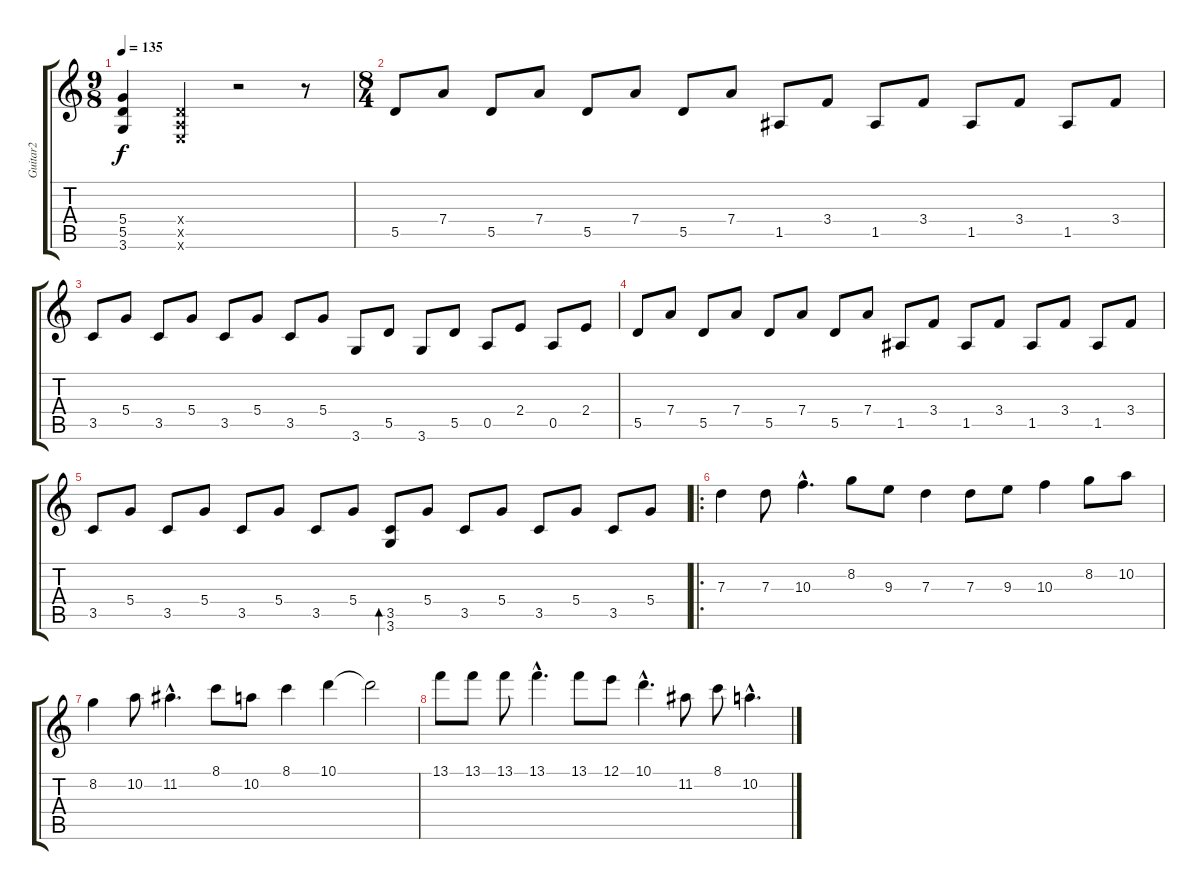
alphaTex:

\track ("Guitar2" "Guitar2") {instrument overdrivenguitar}
\staff {score tabs}
\tuning (E4 B3 G3 D3 A2 E2) {hide}
\ts (9 8)
\tempo 135
\clef g2
\ks c
(5.4{t} 5.5{t} 3.6{t}).4{dy f} (0.4{x} 0.5{x} 0.6{x}).4 r.2 r.8 |
\ts (8 4)
5.5.8{instrument acousticguitarnylon} 7.4.8 5.5.8 7.4.8 5.5.8 7.4.8 5.5.8 7.4.8 1.5.8 3.4.8 1.5.8 3.4.8 1.5.8 3.4.8 1.5.8 3.4.8 |
3.5.8 5.4.8 3.5.8 5.4.8 3.5.8 5.4.8 3.5.8 5.4.8 3.6.8 5.5.8 3.6.8 5.5.8 0.5.8 2.4.8 0.5.8 2.4.8 |
5.5.8{instrument acousticguitarnylon} 7.4.8 5.5.8 7.4.8 5.5.8 7.4.8 5.5.8 7.4.8 1.5.8 3.4.8 1.5.8 3.4.8 1.5.8 3.4.8 1.5.8 3.4.8 |
3.5.8 5.4.8 3.5.8 5.4.8 3.5.8 5.4.8 3.5.8 5.4.8 (3.5 3.6).8{bd 480} 5.4.8 3.5.8 5.4.8 3.5.8 5.4.8 3.5.8 5.4.8 |
\ro
7.3.4{volume 14} 7.3.8 10.3{hac}.4{d} 8.2.8 9.3.8 7.3.4 7.3.8 9.3.8 10.3.4 8.2.8 10.2.8 |
8.2.4 10.2.8 11.2{hac}.4{d} 8.1.8 10.2.8 8.1.4 10.1.4 10.1{t}.2 |
13.1.8 13.1.8 13.1.8 13.1{hac}.4{d} 13.1.8 12.1.8 10.1{hac}.4{d} 11.2.8 8.1.8 10.2{hac}.4{d}
